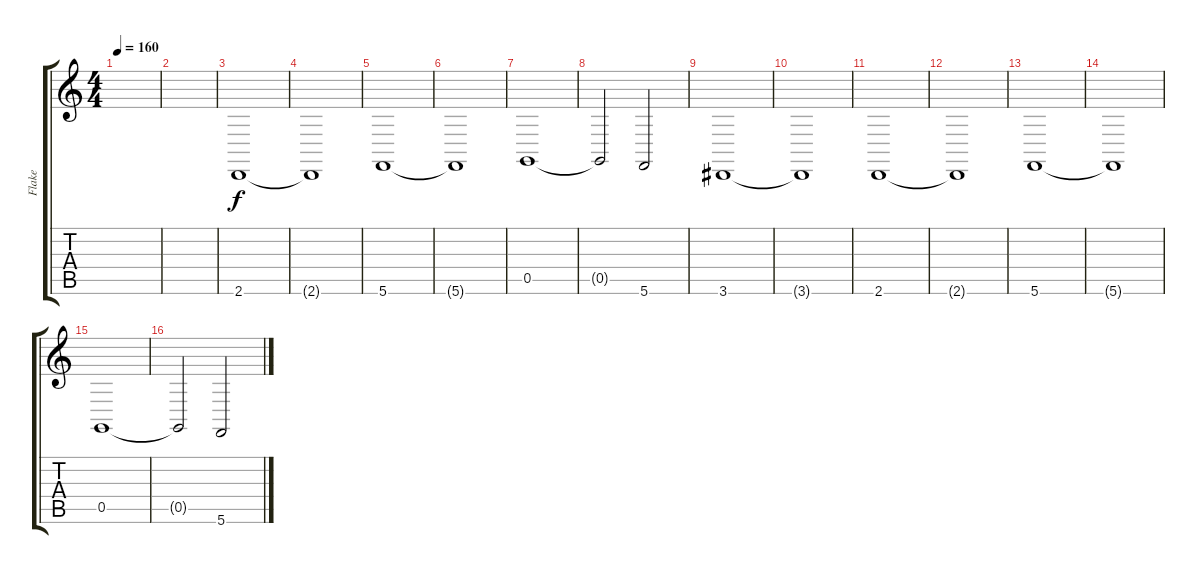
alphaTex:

\track ("Flake" "Flake") {instrument stringensemble1}
\staff {score tabs}
\tuning (D4 A3 F3 C3 G2 C2) {hide}
\ts (4 4)
\tempo 160
\clef g2
\ks c
|
|
2.6.1 |
2.6{t}.1 |
5.6.1 |
5.6{t}.1 |
0.5.1 |
0.5{t}.2 5.6.2 |
3.6.1 |
3.6{t}.1 |
2.6.1 |
2.6{t}.1 |
5.6.1 |
5.6{t}.1 |
0.5.1 |
0.5{t}.2 5.6.2
